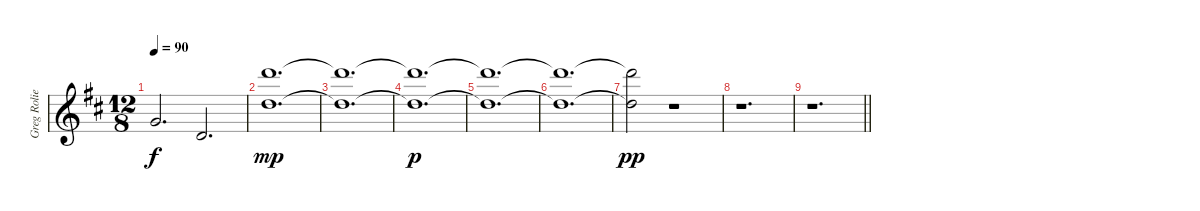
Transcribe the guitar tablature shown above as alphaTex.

\track ("Greg Rolie (strings)" "Greg Rolie") {instrument synthstrings1}
\staff {score}
\tuning (E4 B3 G3 D3 A2 E2) {hide}
\ts (12 8)
\tempo 90
\clef g2
\ks d
8.2.2{d dy f} 7.3.2{d} |
(22.1 19.3).1{d dy mp} |
(22.1{t} 19.3{t}).1{d} |
(22.1{t} 19.3{t}).1{d dy p} |
(22.1{t} 19.3{t}).1{d} |
(22.1{t} 19.3{t}).1{d} |
(22.1{t} 19.3{t}).2{dy pp} r.1 |
r.1{d} |
\barLineRight lightlight
r.1{d}
